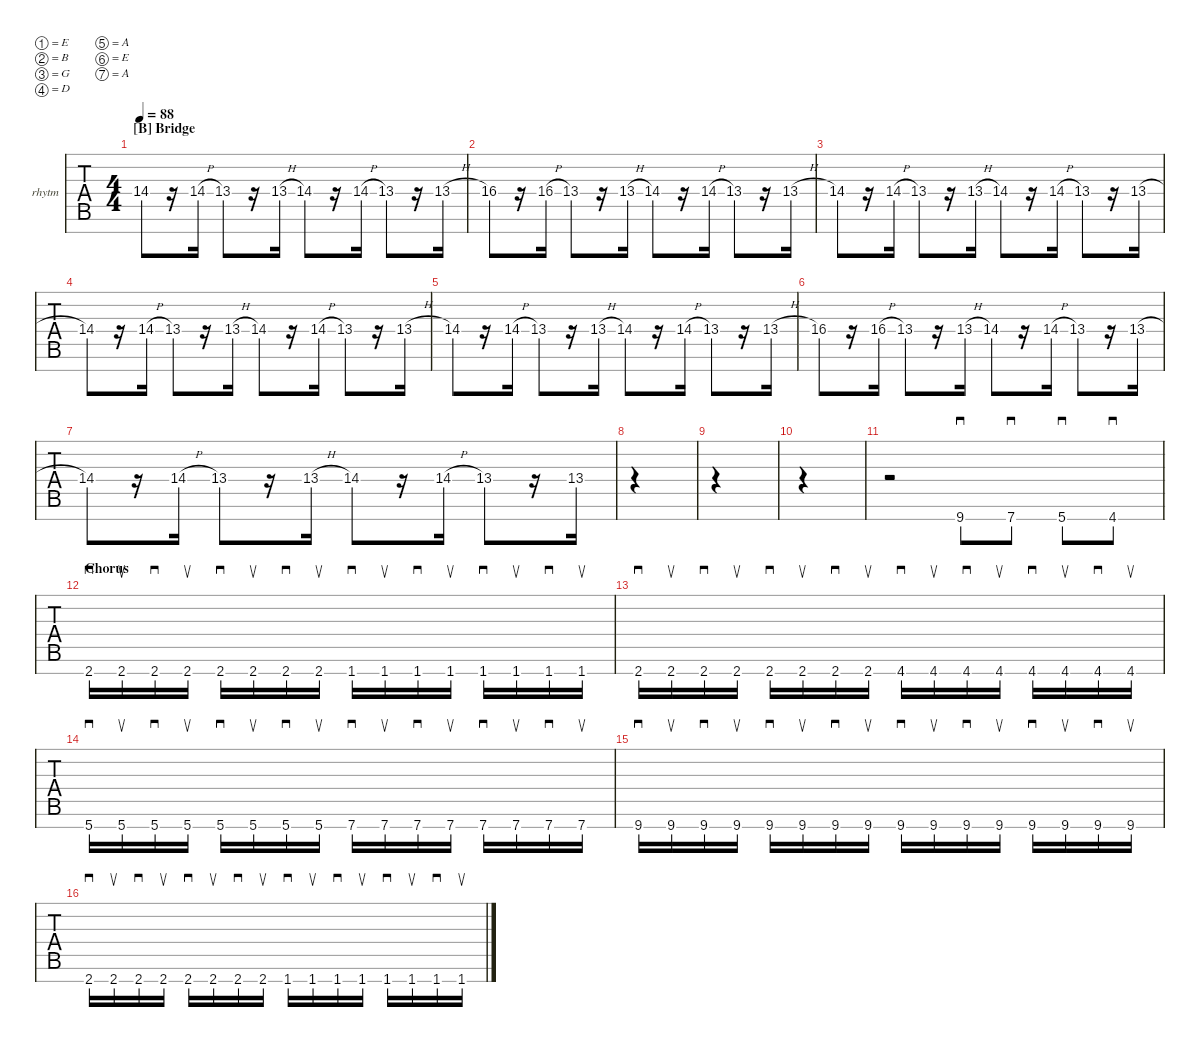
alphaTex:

\defaultSystemsLayout 4
\hideDynamics
\bracketExtendMode nobrackets
\firstSystemTrackNameOrientation horizontal
\otherSystemsTrackNameOrientation horizontal
\track ("Rhytm Guitar" "rhytm") {defaultSystemsLayout 2 solo instrument distortionguitar}
\staff {tabs}
\tuning (E4 B3 G3 D3 A2 E2 A1)
\ts (4 4)
\section ("B" "Bridge")
\tempo 88
\clef g2
\scale
1.05412
\ks bminor
14.4{acc forcenatural}.8{dy mf beam Down} r.16{beam Down} 14.4{h acc forcenatural}.16{beam Down} 13.4{acc #}.8{beam Down} r.16{beam Down} 13.4{h acc #}.16{beam Down} 14.4{acc forcenatural}.8{beam Down} r.16{beam Down} 14.4{h acc forcenatural}.16{beam Down} 13.4{acc #}.8{beam Down} r.16{beam Down} 13.4{h acc #}.16{beam Down} |
\scale
0.945884 16.4{acc #}.8{beam Down} r.16{beam Down} 16.4{h acc #}.16{beam Down} 13.4{acc #}.8{beam Down} r.16{beam Down} 13.4{h acc #}.16{beam Down} 14.4{acc forcenatural}.8{beam Down} r.16{beam Down} 14.4{h acc forcenatural}.16{beam Down} 13.4{acc #}.8{beam Down} r.16{beam Down} 13.4{h acc #}.16{beam Down} |
\scale
1.05412 14.4{acc forcenatural}.8{beam Down} r.16{beam Down} 14.4{h acc forcenatural}.16{beam Down} 13.4{acc #}.8{beam Down} r.16{beam Down} 13.4{h acc #}.16{beam Down} 14.4{acc forcenatural}.8{beam Down} r.16{beam Down} 14.4{h acc forcenatural}.16{beam Down} 13.4{acc #}.8{beam Down} r.16{beam Down} 13.4{h acc #}.16{beam Down} |
\scale
0.945884 14.4{acc forcenatural}.8{beam Down} r.16{beam Down} 14.4{h acc forcenatural}.16{beam Down} 13.4{acc #}.8{beam Down} r.16{beam Down} 13.4{h acc #}.16{beam Down} 14.4{acc forcenatural}.8{beam Down} r.16{beam Down} 14.4{h acc forcenatural}.16{beam Down} 13.4{acc #}.8{beam Down} r.16{beam Down} 13.4{h acc #}.16{beam Down} |
\scale
1.05412 14.4{acc forcenatural}.8{beam Down} r.16{beam Down} 14.4{h acc forcenatural}.16{beam Down} 13.4{acc #}.8{beam Down} r.16{beam Down} 13.4{h acc #}.16{beam Down} 14.4{acc forcenatural}.8{beam Down} r.16{beam Down} 14.4{h acc forcenatural}.16{beam Down} 13.4{acc #}.8{beam Down} r.16{beam Down} 13.4{h acc #}.16{beam Down} |
\scale
0.945884 16.4{acc #}.8{beam Down} r.16{beam Down} 16.4{h acc #}.16{beam Down} 13.4{acc #}.8{beam Down} r.16{beam Down} 13.4{h acc #}.16{beam Down} 14.4{acc forcenatural}.8{beam Down} r.16{beam Down} 14.4{h acc forcenatural}.16{beam Down} 13.4{acc #}.8{beam Down} r.16{beam Down} 13.4{h acc #}.16{beam Down} |
\scale
1.05412 14.4{acc forcenatural}.8{beam Down} r.16{beam Down} 14.4{h acc forcenatural}.16{beam Down} 13.4{acc #}.8{beam Down} r.16{beam Down} 13.4{h acc #}.16{beam Down} 14.4{acc forcenatural}.8{beam Down} r.16{beam Down} 14.4{h acc forcenatural}.16{beam Down} 13.4{acc #}.8{beam Down} r.16{beam Down} 13.4{acc #}.16{beam Down} |
\scale
0.945884 |
\scale
1.05412 |
\scale
0.945884 |
\scale
1.05412 r.2{beam Down} 9.7{acc #}.8{sd beam Up} 7.7{acc forcenatural}.8{sd beam Up} 5.7{acc forcenatural}.8{sd beam Up} 4.7{acc #}.8{sd beam Up} |
\section ("" "Chorus")
\scale
1.05412 2.7{acc forcenatural}.16{sd beam Up} 2.7{acc forcenatural}.16{su beam Up} 2.7{acc forcenatural}.16{sd beam Up} 2.7{acc forcenatural}.16{su beam Up} 2.7{acc forcenatural}.16{sd beam Up} 2.7{acc forcenatural}.16{su beam Up} 2.7{acc forcenatural}.16{sd beam Up} 2.7{acc forcenatural}.16{su beam Up} 1.7{acc #}.16{sd beam Up} 1.7{acc #}.16{su beam Up} 1.7{acc #}.16{sd beam Up} 1.7{acc #}.16{su beam Up} 1.7{acc #}.16{sd beam Up} 1.7{acc #}.16{su beam Up} 1.7{acc #}.16{sd beam Up} 1.7{acc #}.16{su beam Up} |
\scale
0.945884 2.7{acc forcenatural}.16{sd beam Up} 2.7{acc forcenatural}.16{su beam Up} 2.7{acc forcenatural}.16{sd beam Up} 2.7{acc forcenatural}.16{su beam Up} 2.7{acc forcenatural}.16{sd beam Up} 2.7{acc forcenatural}.16{su beam Up} 2.7{acc forcenatural}.16{sd beam Up} 2.7{acc forcenatural}.16{su beam Up} 4.7{acc #}.16{sd beam Up} 4.7{acc #}.16{su beam Up} 4.7{acc #}.16{sd beam Up} 4.7{acc #}.16{su beam Up} 4.7{acc #}.16{sd beam Up} 4.7{acc #}.16{su beam Up} 4.7{acc #}.16{sd beam Up} 4.7{acc #}.16{su beam Up} |
\scale
1.05412 5.7{acc forcenatural}.16{sd beam Up} 5.7{acc forcenatural}.16{su beam Up} 5.7{acc forcenatural}.16{sd beam Up} 5.7{acc forcenatural}.16{su beam Up} 5.7{acc forcenatural}.16{sd beam Up} 5.7{acc forcenatural}.16{su beam Up} 5.7{acc forcenatural}.16{sd beam Up} 5.7{acc forcenatural}.16{su beam Up} 7.7{acc forcenatural}.16{sd beam Up} 7.7{acc forcenatural}.16{su beam Up} 7.7{acc forcenatural}.16{sd beam Up} 7.7{acc forcenatural}.16{su beam Up} 7.7{acc forcenatural}.16{sd beam Up} 7.7{acc forcenatural}.16{su beam Up} 7.7{acc forcenatural}.16{sd beam Up} 7.7{acc forcenatural}.16{su beam Up} |
\scale
0.945884 9.7{acc #}.16{sd beam Up} 9.7{acc #}.16{su beam Up} 9.7{acc #}.16{sd beam Up} 9.7{acc #}.16{su beam Up} 9.7{acc #}.16{sd beam Up} 9.7{acc #}.16{su beam Up} 9.7{acc #}.16{sd beam Up} 9.7{acc #}.16{su beam Up} 9.7{acc #}.16{sd beam Up} 9.7{acc #}.16{su beam Up} 9.7{acc #}.16{sd beam Up} 9.7{acc #}.16{su beam Up} 9.7{acc #}.16{sd beam Up} 9.7{acc #}.16{su beam Up} 9.7{acc #}.16{sd beam Up} 9.7{acc #}.16{su beam Up} |
\scale
1.05412 2.7{acc forcenatural}.16{sd beam Up} 2.7{acc forcenatural}.16{su beam Up} 2.7{acc forcenatural}.16{sd beam Up} 2.7{acc forcenatural}.16{su beam Up} 2.7{acc forcenatural}.16{sd beam Up} 2.7{acc forcenatural}.16{su beam Up} 2.7{acc forcenatural}.16{sd beam Up} 2.7{acc forcenatural}.16{su beam Up} 1.7{acc #}.16{sd beam Up} 1.7{acc #}.16{su beam Up} 1.7{acc #}.16{sd beam Up} 1.7{acc #}.16{su beam Up} 1.7{acc #}.16{sd beam Up} 1.7{acc #}.16{su beam Up} 1.7{acc #}.16{sd beam Up} 1.7{acc #}.16{su beam Up}
